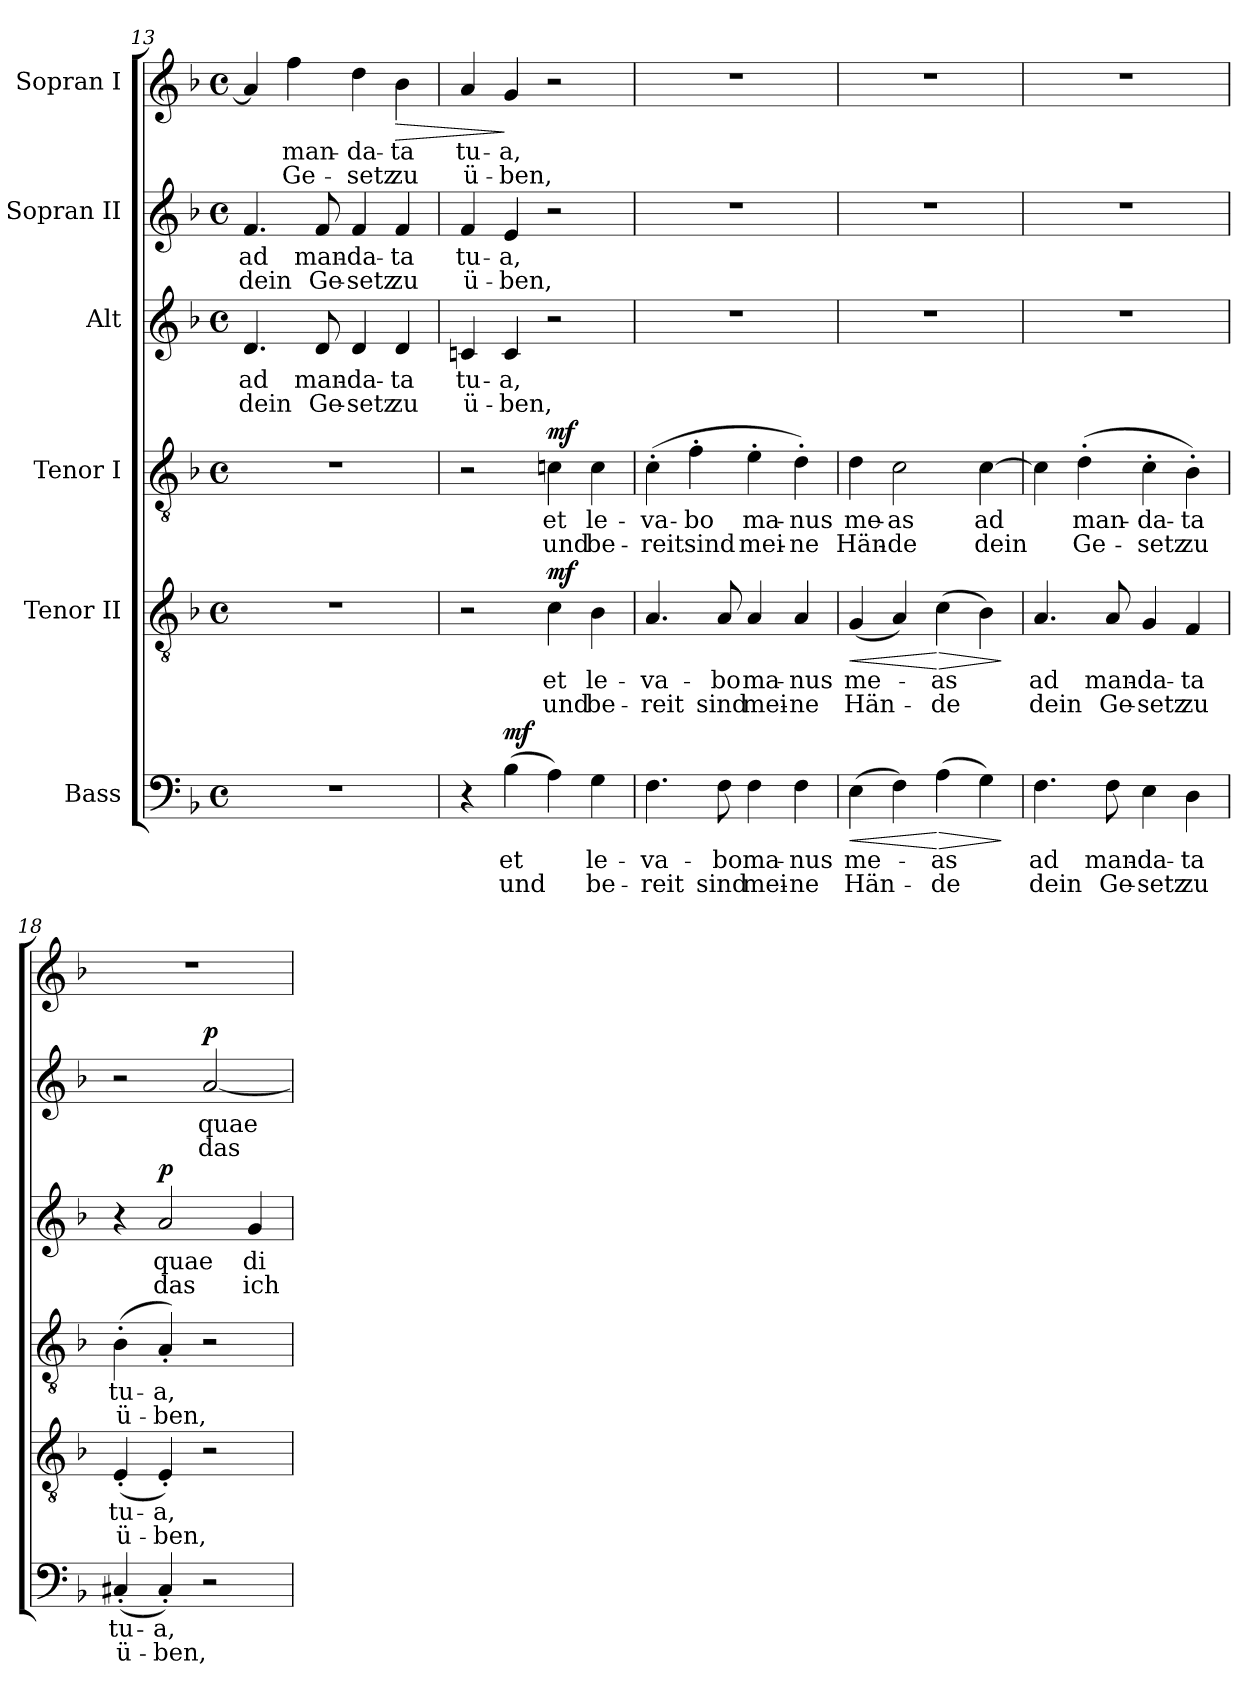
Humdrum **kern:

**kern	**text	**text	**dynam	**kern	**text	**text	**dynam	**kern	**text	**text	**dynam	**kern	**text	**text	**dynam	**kern	**text	**text	**dynam	**kern	**text	**text	**dynam
*part6	*part6	*part6	*part6	*part5	*part5	*part5	*part5	*part4	*part4	*part4	*part4	*part3	*part3	*part3	*part3	*part2	*part2	*part2	*part2	*part1	*part1	*part1	*part1
*staff6	*staff6	*staff6	*staff6	*staff5	*staff5	*staff5	*staff5	*staff4	*staff4	*staff4	*staff4	*staff3	*staff3	*staff3	*staff3	*staff2	*staff2	*staff2	*staff2	*staff1	*staff1	*staff1	*staff1
*I"Bass	*	*	*	*I"Tenor II	*	*	*	*I"Tenor I	*	*	*	*I"Alt	*	*	*	*I"Sopran II	*	*	*	*I"Sopran I	*	*	*
*clefF4	*	*	*	*clefGv2	*	*	*	*clefGv2	*	*	*	*clefG2	*	*	*	*clefG2	*	*	*	*clefG2	*	*	*
*k[b-]	*	*	*	*k[b-]	*	*	*	*k[b-]	*	*	*	*k[b-]	*	*	*	*k[b-]	*	*	*	*k[b-]	*	*	*
*F:	*	*	*	*F:	*	*	*	*F:	*	*	*	*F:	*	*	*	*F:	*	*	*	*F:	*	*	*
*M4/4	*	*	*	*M4/4	*	*	*	*M4/4	*	*	*	*M4/4	*	*	*	*M4/4	*	*	*	*M4/4	*	*	*
*met(c)	*	*	*	*met(c)	*	*	*	*met(c)	*	*	*	*met(c)	*	*	*	*met(c)	*	*	*	*met(c)	*	*	*
=13	=13	=13	=13	=13	=13	=13	=13	=13	=13	=13	=13	=13	=13	=13	=13	=13	=13	=13	=13	=13	=13	=13	=13
1r	.	.	.	1r	.	.	.	1r	.	.	.	4.d/	ad	dein	.	4.f/	ad	dein	.	4a/]	.	.	.
.	.	.	.	.	.	.	.	.	.	.	.	.	.	.	.	.	.	.	.	4ff\	man-	Ge-	.
.	.	.	.	.	.	.	.	.	.	.	.	8d/	man-	Ge-	.	8f/	man-	Ge-	.	.	.	.	.
.	.	.	.	.	.	.	.	.	.	.	.	4d/	-da-	-setz	.	4f/	-da-	-setz	.	4dd\	-da-	-setz	.
!	!	!	!	!	!	!	!	!	!	!	!	!	!	!	!	!	!	!	!	!	!	!	!LO:HP:b
.	.	.	.	.	.	.	.	.	.	.	.	4d/	-ta	zu	.	4f/	-ta	zu	.	4b-\	-ta	zu	>
=14	=14	=14	=14	=14	=14	=14	=14	=14	=14	=14	=14	=14	=14	=14	=14	=14	=14	=14	=14	=14	=14	=14	=14
4r	.	.	.	2r	.	.	.	2r	.	.	.	4cn/	tu-	ü-	.	4f/	tu-	ü-	.	4a/	tu-	ü-	.
!	!	!	!LO:DY:a	!	!	!	!	!	!	!	!	!	!	!	!	!	!	!	!	!	!	!	!
(>4B-\	et	und	mf	.	.	.	.	.	.	.	.	4c/	-a,	-ben,	.	4e/	-a,	-ben,	.	4g/	-a,	-ben,	]
!	!	!	!	!	!	!	!LO:DY:a	!	!	!	!LO:DY:a	!	!	!	!	!	!	!	!	!	!	!	!
4A\)	.	.	.	4c\	et	und	mf	4cn\	et	und	mf	2r	.	.	.	2r	.	.	.	2r	.	.	.
4G\	le-	be-	.	4B-\	le-	be-	.	4c\	le-	be-	.	.	.	.	.	.	.	.	.	.	.	.	.
!!LO:PB:g=z
=15	=15	=15	=15	=15	=15	=15	=15	=15	=15	=15	=15	=15	=15	=15	=15	=15	=15	=15	=15	=15	=15	=15	=15
4.F\	-va-	-reit	.	4.A/	-va-	-reit	.	(>4c'\	-va-	-reit	.	1r	.	.	.	1r	.	.	.	1r	.	.	.
.	.	.	.	.	.	.	.	4f'\	-bo	sind	.	.	.	.	.	.	.	.	.	.	.	.	.
8F\	-bo	sind	.	8A/	-bo	sind	.	.	.	.	.	.	.	.	.	.	.	.	.	.	.	.	.
4F\	ma-	mei-	.	4A/	ma-	mei-	.	4e'\	ma-	mei-	.	.	.	.	.	.	.	.	.	.	.	.	.
4F\	-nus	-ne	.	4A/	-nus	-ne	.	4d'\)	-nus	-ne	.	.	.	.	.	.	.	.	.	.	.	.	.
=16	=16	=16	=16	=16	=16	=16	=16	=16	=16	=16	=16	=16	=16	=16	=16	=16	=16	=16	=16	=16	=16	=16	=16
!	!	!	!LO:HP:b	!	!	!	!LO:HP:b	!	!	!	!	!	!	!	!	!	!	!	!	!	!	!	!
(>4E\	me-	Hän-	<	(4G/	me-	Hän-	<	4d\	me-	Hän-	.	1r	.	.	.	1r	.	.	.	1r	.	.	.
4F\)	.	.	.	4A/)	.	.	.	2c\	-as	-de	.	.	.	.	.	.	.	.	.	.	.	.	.
!	!	!	!LO:HP:n=1:b	!	!	!	!LO:HP:n=1:b	!	!	!	!	!	!	!	!	!	!	!	!	!	!	!	!
(>4A\	-as	-de	[ >	(>4c\	-as	-de	[ >	.	.	.	.	.	.	.	.	.	.	.	.	.	.	.	.
4G\)	.	.	.	4B-\)	.	.	.	[4c\	ad	dein	.	.	.	.	.	.	.	.	.	.	.	.	.
.	.	.	]	.	.	.	]	.	.	.	.	.	.	.	.	.	.	.	.	.	.	.	.
=17	=17	=17	=17	=17	=17	=17	=17	=17	=17	=17	=17	=17	=17	=17	=17	=17	=17	=17	=17	=17	=17	=17	=17
4.F\	ad	dein	.	4.A/	ad	dein	.	4c\]	.	.	.	1r	.	.	.	1r	.	.	.	1r	.	.	.
.	.	.	.	.	.	.	.	(>4d'\	man-	Ge-	.	.	.	.	.	.	.	.	.	.	.	.	.
8F\	man-	Ge-	.	8A/	man-	Ge-	.	.	.	.	.	.	.	.	.	.	.	.	.	.	.	.	.
4E\	-da-	-setz	.	4G/	-da-	-setz	.	4c'\	-da-	-setz	.	.	.	.	.	.	.	.	.	.	.	.	.
4D\	-ta	zu	.	4F/	-ta	zu	.	4B-'\)	-ta	zu	.	.	.	.	.	.	.	.	.	.	.	.	.
=18	=18	=18	=18	=18	=18	=18	=18	=18	=18	=18	=18	=18	=18	=18	=18	=18	=18	=18	=18	=18	=18	=18	=18
(>4C#X'/	tu-	ü-	.	(>4E'/	tu-	ü-	.	(>4B-'\	tu-	ü-	.	4r	.	.	.	2r	.	.	.	1r	.	.	.
!	!	!	!	!	!	!	!	!	!	!	!	!	!	!	!LO:DY:a	!	!	!	!	!	!	!	!
4C#'/)	-a,	-ben,	.	4E'/)	-a,	-ben,	.	4A'/)	-a,	-ben,	.	2a/	quae	das	p	.	.	.	.	.	.	.	.
!	!	!	!	!	!	!	!	!	!	!	!	!	!	!	!	!	!	!	!LO:DY:a	!	!	!	!
2r	.	.	.	2r	.	.	.	2r	.	.	.	.	.	.	.	[2a/	quae	das	p	.	.	.	.
.	.	.	.	.	.	.	.	.	.	.	.	4g/	di-	ich	.	.	.	.	.	.	.	.	.
=	=	=	=	=	=	=	=	=	=	=	=	=	=	=	=	=	=	=	=	=	=	=	=
*-	*-	*-	*-	*-	*-	*-	*-	*-	*-	*-	*-	*-	*-	*-	*-	*-	*-	*-	*-	*-	*-	*-	*-
